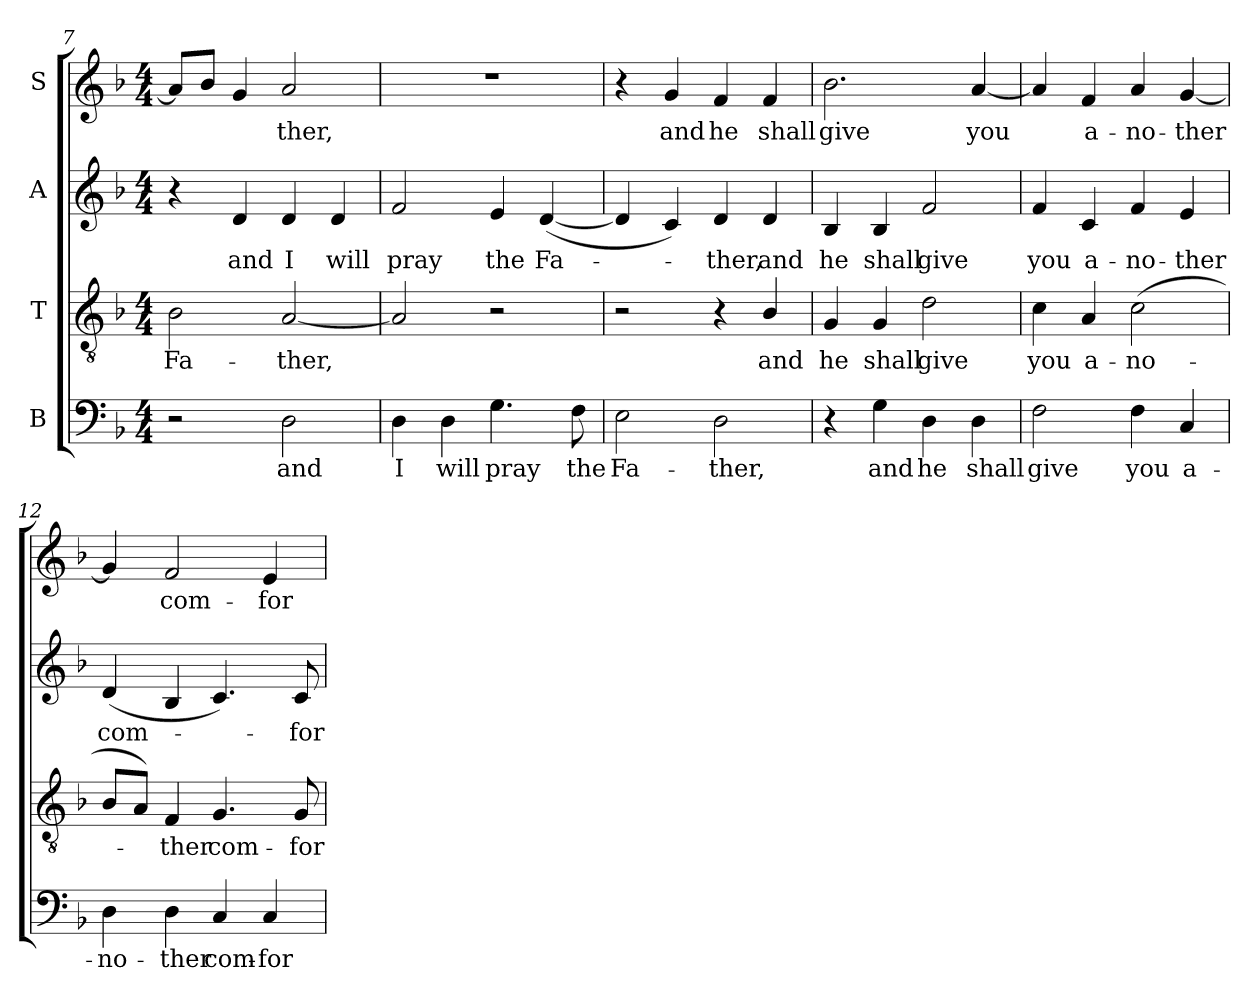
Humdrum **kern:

**kern	**text	**kern	**text	**kern	**text	**kern	**text
*part4	*part4	*part3	*part3	*part2	*part2	*part1	*part1
*staff4	*staff4	*staff3	*staff3	*staff2	*staff2	*staff1	*staff1
*I"B	*	*I"T	*	*I"A	*	*I"S	*
*clefF4	*	*clefGv2	*	*clefG2	*	*clefG2	*
*	*	*ITrd7c12	*	*	*	*	*
*k[b-]	*	*k[b-]	*	*k[b-]	*	*k[b-]	*
*F:	*	*F:	*	*F:	*	*F:	*
*M4/4	*	*M4/4	*	*M4/4	*	*M4/4	*
=7	=7	=7	=7	=7	=7	=7	=7
!	!	!	!LO:LY:b:color=#000000	!	!	!	!
2r	.	2BB-i\	Fa-	4r	.	8ai/L]	.
.	.	.	.	.	.	8b-i/J	.
!	!	!	!	!	!LO:LY:b:color=#000000	!	!
.	.	.	.	4di/	and	4gi/	.
!	!LO:LY:b:color=#000000	!	!	!	!	!	!
!	!	!	!LO:LY:b:color=#000000	!	!	!	!
!	!	!	!	!	!LO:LY:b:color=#000000	!	!
!	!	!	!	!	!	!	!LO:LY:b:color=#000000
2Di\	and	[2AAi/	-ther,	4di/	I	2ai/	-ther,
!	!	!	!	!	!LO:LY:b:color=#000000	!	!
.	.	.	.	4di/	will	.	.
=8	=8	=8	=8	=8	=8	=8	=8
!	!LO:LY:b:color=#000000	!	!	!	!	!	!
!	!	!	!	!	!LO:LY:b:color=#000000	!	!
4Di\	I	2AAi/]	.	2fi/	pray	1r	.
!	!LO:LY:b:color=#000000	!	!	!	!	!	!
4Di\	will	.	.	.	.	.	.
!	!LO:LY:b:color=#000000	!	!	!	!	!	!
!	!	!	!	!	!LO:LY:b:color=#000000	!	!
4.Gi\	pray	2r	.	4ei/	the	.	.
!	!	!	!	!	!LO:LY:b:color=#000000	!	!
.	.	.	.	([4di/	Fa-	.	.
!	!LO:LY:b:color=#000000	!	!	!	!	!	!
8Fi\	the	.	.	.	.	.	.
!!LO:LB:g=z
=9	=9	=9	=9	=9	=9	=9	=9
!	!LO:LY:b:color=#000000	!	!	!	!	!	!
2Ei\	Fa-	2r	.	4di/]	.	4r	.
!	!	!	!	!	!	!	!LO:LY:b:color=#000000
.	.	.	.	4ci/)	.	4gi/	and
!	!LO:LY:b:color=#000000	!	!	!	!	!	!
!	!	!	!	!	!LO:LY:b:color=#000000	!	!
!	!	!	!	!	!	!	!LO:LY:b:color=#000000
2Di\	-ther,	4r	.	4di/	-ther,	4fi/	he
!	!	!	!LO:LY:b:color=#000000	!	!	!	!
!	!	!	!	!	!LO:LY:b:color=#000000	!	!
!	!	!	!	!	!	!	!LO:LY:b:color=#000000
.	.	4BB-i/	and	4di/	and	4fi/	shall
=10	=10	=10	=10	=10	=10	=10	=10
!	!	!	!LO:LY:b:color=#000000	!	!	!	!
!	!	!	!	!	!LO:LY:b:color=#000000	!	!
!	!	!	!	!	!	!	!LO:LY:b:color=#000000
4r	.	4GGi/	he	4B-i/	he	2.b-i\	give
!	!LO:LY:b:color=#000000	!	!	!	!	!	!
!	!	!	!LO:LY:b:color=#000000	!	!	!	!
!	!	!	!	!	!LO:LY:b:color=#000000	!	!
4Gi\	and	4GGi/	shall	4B-i/	shall	.	.
!	!LO:LY:b:color=#000000	!	!	!	!	!	!
!	!	!	!LO:LY:b:color=#000000	!	!	!	!
!	!	!	!	!	!LO:LY:b:color=#000000	!	!
4Di\	he	2Di\	give	2fi/	give	.	.
!	!LO:LY:b:color=#000000	!	!	!	!	!	!
!	!	!	!	!	!	!	!LO:LY:b:color=#000000
4Di\	shall	.	.	.	.	[4ai/	you
=11	=11	=11	=11	=11	=11	=11	=11
!	!LO:LY:b:color=#000000	!	!	!	!	!	!
!	!	!	!LO:LY:b:color=#000000	!	!	!	!
!	!	!	!	!	!LO:LY:b:color=#000000	!	!
2Fi\	give	4Ci\	you	4fi/	you	4ai/]	.
!	!	!	!LO:LY:b:color=#000000	!	!	!	!
!	!	!	!	!	!LO:LY:b:color=#000000	!	!
!	!	!	!	!	!	!	!LO:LY:b:color=#000000
.	.	4AAi/	a-	4ci/	a-	4fi/	a-
!	!LO:LY:b:color=#000000	!	!	!	!	!	!
!	!	!	!LO:LY:b:color=#000000	!	!	!	!
!	!	!	!	!	!LO:LY:b:color=#000000	!	!
!	!	!	!	!	!	!	!LO:LY:b:color=#000000
4Fi\	you	(2Ci\	-no-	4fi/	-no-	4ai/	-no-
!	!LO:LY:b:color=#000000	!	!	!	!	!	!
!	!	!	!	!	!LO:LY:b:color=#000000	!	!
!	!	!	!	!	!	!	!LO:LY:b:color=#000000
4Ci/	a-	.	.	4ei/	-ther	[4gi/	-ther
=12	=12	=12	=12	=12	=12	=12	=12
!	!LO:LY:b:color=#000000	!	!	!	!	!	!
!	!	!	!	!	!LO:LY:b:color=#000000	!	!
4Di\	-no-	8BB-i/L	.	(4di/	com-	4gi/]	.
.	.	8AAi/J)	.	.	.	.	.
!	!LO:LY:b:color=#000000	!	!	!	!	!	!
!	!	!	!LO:LY:b:color=#000000	!	!	!	!
!	!	!	!	!	!	!	!LO:LY:b:color=#000000
4Di\	-ther	4FFi/	-ther	4B-i/	.	2fi/	com-
!	!LO:LY:b:color=#000000	!	!	!	!	!	!
!	!	!	!LO:LY:b:color=#000000	!	!	!	!
4Ci/	com-	4.GGi/	com-	4.ci/)	.	.	.
!	!LO:LY:b:color=#000000	!	!	!	!	!	!
!	!	!	!	!	!	!	!LO:LY:b:color=#000000
4Ci/	-for-	.	.	.	.	4ei/	-for-
!	!	!	!LO:LY:b:color=#000000	!	!	!	!
!	!	!	!	!	!LO:LY:b:color=#000000	!	!
.	.	8GGi/	-for-	8ci/	-for-	.	.
=	=	=	=	=	=	=	=
*-	*-	*-	*-	*-	*-	*-	*-
